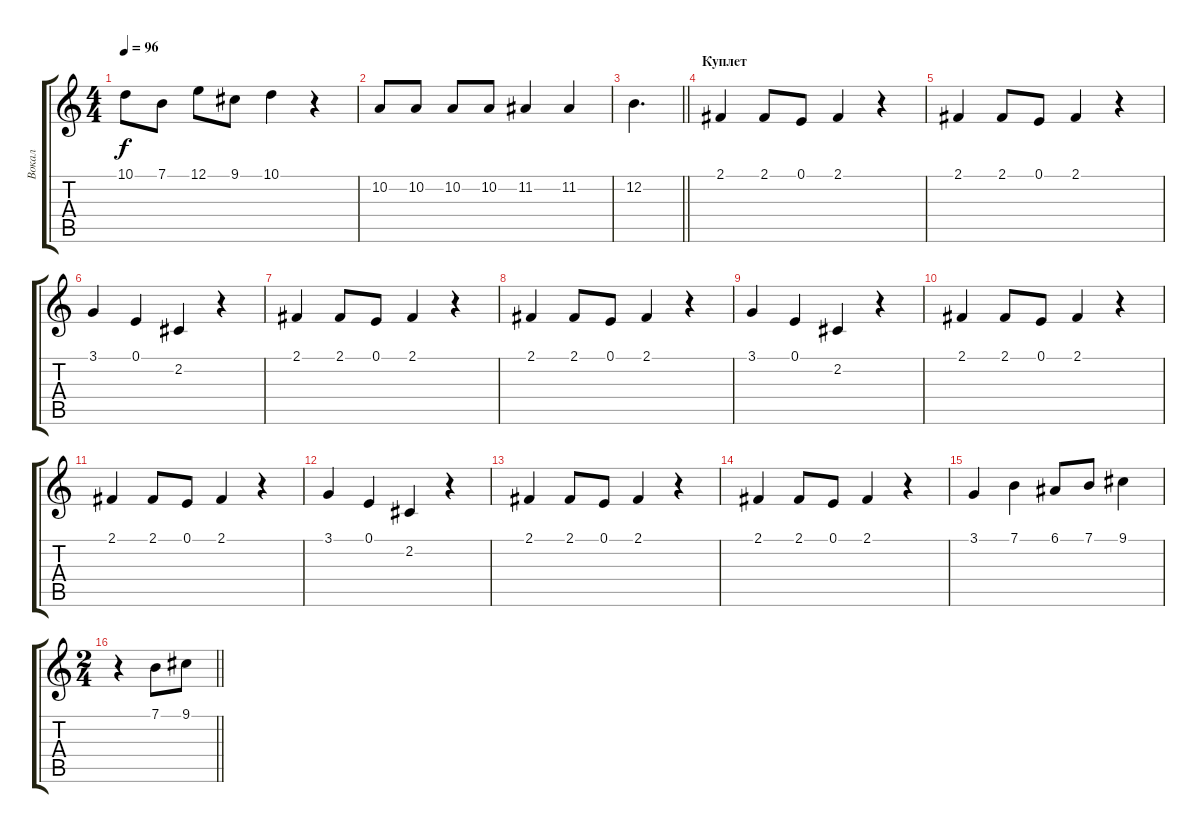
\track ("Вокал" "Вокал") {instrument lead6voice}
\staff {score tabs}
\tuning (E4 B3 G3 D3 A2 E2) {hide}
\ts (4 4)
\tempo 96
\clef g2
\ks c
10.1.8{dy f} 7.1.8 12.1.8 9.1.8 10.1.4 r.4 |
10.2.8 10.2.8 10.2.8 10.2.8 11.2.4 11.2.4 |
\barLineRight lightlight
12.2.4{d} |
\section ("" "Куплет")
2.1.4 2.1.8 0.1.8 2.1.4 r.4 |
2.1.4 2.1.8 0.1.8 2.1.4 r.4 |
3.1.4 0.1.4 2.2.4 r.4 |
2.1.4 2.1.8 0.1.8 2.1.4 r.4 |
2.1.4 2.1.8 0.1.8 2.1.4 r.4 |
3.1.4 0.1.4 2.2.4 r.4 |
2.1.4 2.1.8 0.1.8 2.1.4 r.4 |
2.1.4 2.1.8 0.1.8 2.1.4 r.4 |
3.1.4 0.1.4 2.2.4 r.4 |
2.1.4 2.1.8 0.1.8 2.1.4 r.4 |
2.1.4 2.1.8 0.1.8 2.1.4 r.4 |
3.1.4 7.1.4 6.1.8 7.1.8 9.1.4 |
\ts (2 4)
\barLineRight lightlight
r.4 7.1.8 9.1.8
